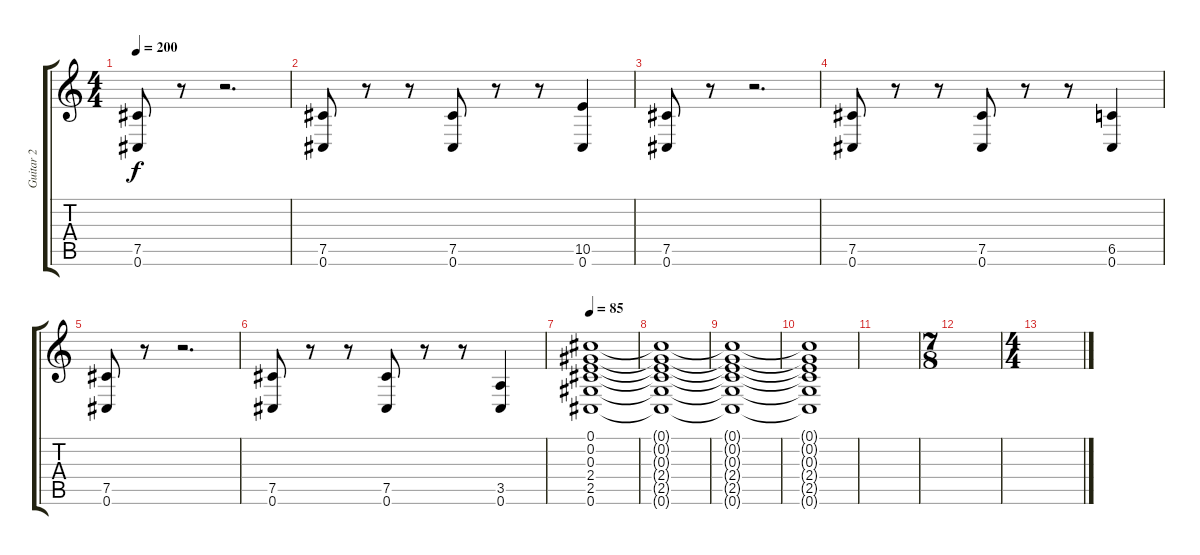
\track ("Guitar 2" "Guitar 2") {instrument distortionguitar}
\staff {score tabs}
\tuning (Db4 Ab3 E3 B2 Gb2 Db2) {hide}
\ts (4 4)
\tempo 200
\clef g2
\ks c
(7.5 0.6).8{dy f} r.8 r.2{d} |
(7.5 0.6).8 r.8 r.8 (7.5 0.6).8 r.8 r.8 (10.5 0.6).4 |
(7.5 0.6).8 r.8 r.2{d} |
(7.5 0.6).8 r.8 r.8 (7.5 0.6).8 r.8 r.8 (6.5 0.6).4 |
(7.5 0.6).8 r.8 r.2{d} |
(7.5 0.6).8 r.8 r.8 (7.5 0.6).8 r.8 r.8 (3.5 0.6).4 |
\tempo 85
(0.1 0.2 0.3 2.4 2.5 0.6).1 |
(0.1{t} 0.2{t} 0.3{t} 2.4{t} 2.5{t} 0.6{t}).1 |
(0.1{t} 0.2{t} 0.3{t} 2.4{t} 2.5{t} 0.6{t}).1{volume 1} |
(0.1{t} 0.2{t} 0.3{t} 2.4{t} 2.5{t} 0.6{t}).1 |
|
\ts (7 8)
|
\ts (4 4)
